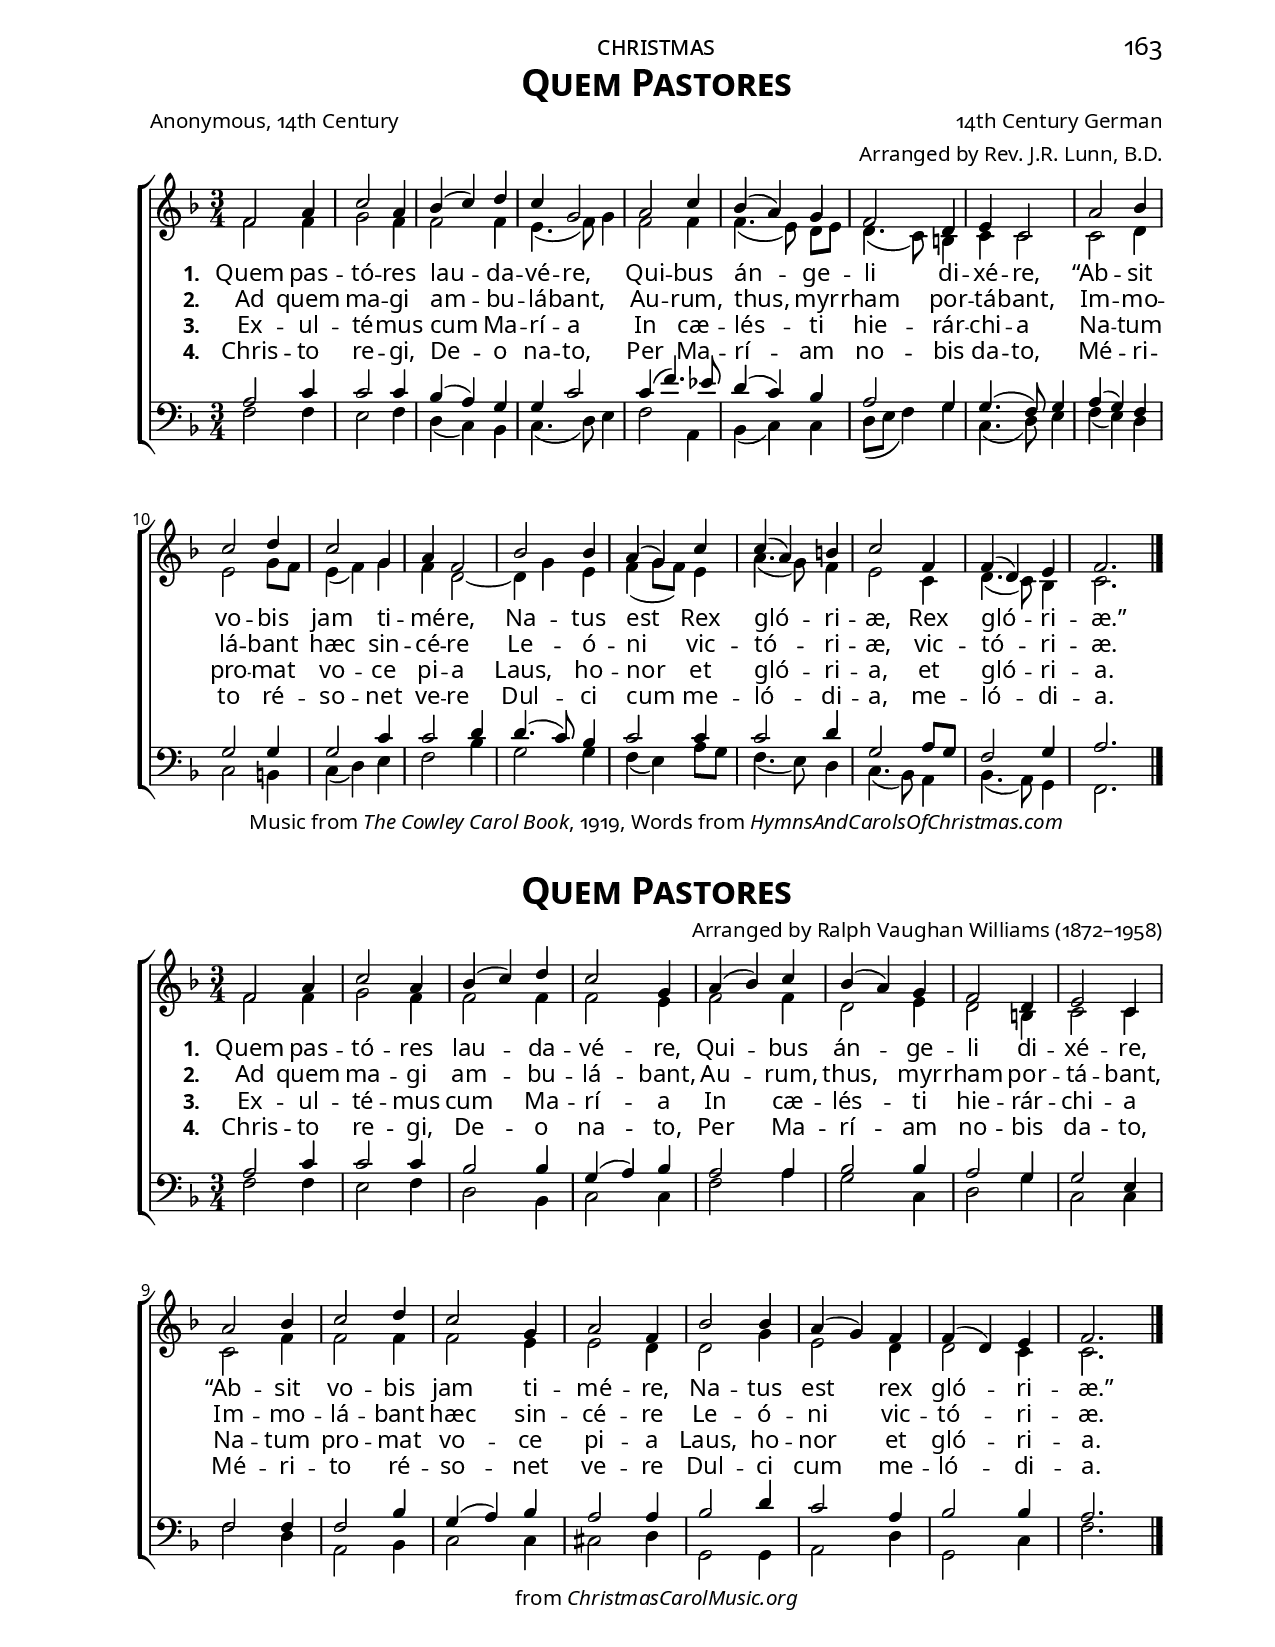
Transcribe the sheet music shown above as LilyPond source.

\version "2.14.2"
\include "util.ly"
\header {
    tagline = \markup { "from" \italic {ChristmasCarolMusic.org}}
}
\paper {
  print-all-headers = ##t
  paper-height = 11\in
  paper-width = 8.5\in
  indent = 0\in
  %system-system-spacing = #'((basic-distance . 10) (padding . 0))
  system-system-spacing =
    #'((basic-distance . 0)
       (minimum-distance . 0)
       (padding . -15)
       (stretchability . 100))
  score-markup-spacing =
    #'((basic-distance . 0)
       (minimum-distance . 0)
       (padding . 0)
       (stretchability . 0))
  ragged-last-bottom = ##f
  ragged-bottom = ##f
  two-sided = ##t
  inner-margin = 1\in
  outer-margin = 0.75\in
  top-margin = 0.26\in
  bottom-margin = 0.25\in
  first-page-number = #163
  print-first-page-number = ##t
  headerLine = \markup{\override #'(font-name . "Garamond Premier Pro") \smallCapsOldStyle"christmas"}
  oddHeaderMarkup = \markup\fill-line{
     \override #'(font-name . "Garamond Premier Pro")\abs-fontsize #12.5
     \combine 
        \fill-line{"" \on-the-fly #print-page-number-check-first
        \oldStylePageNum""
        }
        \fill-line{\headerLine}
  }
  evenHeaderMarkup = \markup {
     \override #'(font-name . "Garamond Premier Pro")\abs-fontsize #12.5
     \combine
        \on-the-fly #print-page-number-check-first
        \oldStylePageNum""
        \fill-line{\headerLine}
  }
}
#(set-global-staff-size 18) \paper{ #(define fonts (make-pango-font-tree "Garamond Premier Pro" "Garamond Premier Pro" "Garamond Premier Pro" (/ 18 20))) }
global = {
  \key f \major
  \time 3/4
  \autoBeamOff
  \override DynamicLineSpanner #'staff-padding = #0.0
  \override DynamicLineSpanner #'Y-extent = #'(-1 . 1)
}

sopMusic = \relative c' {
  f2 a4 |
  c2 a4 |
  bes( c) d |
  c g2 |
  a2 c4 |
  
  bes( a) g |
  f2 d4 |
  e4 c2 |
  a'2 bes4 |
  c2 d4 |
  
  c2 g4 |
  a4 f2 |
  bes2 bes4 |
  a( g) c |
  c( a) b |
  c2 f,4 |
  f( d) e |
  f2. \bar "|."
}
sopWords = \lyricmode {
  
}

altoMusic = \relative c' {
  f2 f4 |
  g2 f4 |
  f2 f4 |
  e4.( f8) g4 |
  f2 f4 f4.( e8) d[ e] |
  
  d4.( c8) b4 |
  c4 c2 |
  c2 d4 |
  e2 g8[ f] |
  e4( f) g |
  f4 d2~ |
  
  d4 g e |
  f( g8[ f]) e4 |
  a4.( g8) f4 |
  e2 c4 |
  d4.( c8) bes4 |
  c2. \bar "|."
}
altoWords = \lyricmode {
  \dropLyricsIX
  \set stanza = #"1. "
  Quem pas -- tó -- res lau -- da -- vé -- re,
  Qui -- bus án -- ge -- li di -- xé -- re,
  “Ab -- sit vo -- bis jam ti -- mé -- 
  re,
  Na -- \unset associatedVoice
  tus est Rex gló -- ri -- æ,
  Rex gló -- ri -- æ.”
}
altoWordsII = \lyricmode {
  \dropLyricsIX
%\markup\italic
  \set stanza = #"2. "
  Ad quem ma -- gi am -- bu -- lá -- bant,
  Au -- rum, thus, myr -- rham por -- tá -- bant,
  Im -- mo -- lá -- bant hæc sin -- cé -- 
  re
  Le -- \unset associatedVoice
  ó -- ni vic -- tó -- ri -- æ,
  vic -- tó -- ri -- æ.
}
altoWordsIII = \lyricmode {
  \dropLyricsIX
  \set stanza = #"3. "
  Ex -- ul -- té -- mus cum Ma -- rí -- a
  In cæ -- lés -- ti hie -- rár -- chi -- a
  Na -- tum pro -- mat vo -- ce pi -- 
  a
  Laus, \unset associatedVoice
  ho -- nor et gló -- ri -- a,
  et gló -- ri -- a.
}
altoWordsIV = \lyricmode {
  \dropLyricsIX
  \set stanza = #"4. "
  Chris -- to re -- gi, De -- o na -- to,
  Per Ma -- rí -- am no -- bis da -- to,
  Mé -- ri -- to ré -- so -- net ve -- 
  re
  Dul -- \unset associatedVoice
  ci cum me -- ló -- di -- a,
  me -- ló -- di -- a.
}
altoWordsV = \lyricmode {
  \set stanza = #"5. "
  \set ignoreMelismata = ##t
}
altoWordsVI = \lyricmode {
  \set stanza = #"6. "
  \set ignoreMelismata = ##t
}
tenorMusic = \relative c' {
  a2 c4 |
  c2 c4 |
  bes( a) g |
  g c2 |
  c4( f4.) ees8 |
  d4( c) bes |
  
  a2 g4 |
  g4.( f8) g4 |
  a( g) f |
  g2 g4 |
  g2 c4 |
  c2 d4 |
  
  d4.( c8) bes4 |
  c2 c4 |
  c2 d4 |
  g,2 a8[ g] |
  f2 g4 |
  a2. \bar "|."
}
tenorWords = \lyricmode {

}

bassMusic = \relative c {
  f2 f4 |
  e2 f4 |
  d( c) bes |
  c4.( d8) e4 |
  f2 a,4 |
  bes( c) c |
  
  d8([ e] f4) g |
  c,4.( d8) e4 |
  f( e) d |
  c2 b4 |
  c( d) e |
  f2 bes4 |
  
  g2 g4 |
  f( e) a8[ g] |
  f4.( e8) d4 |
  c4.( bes8) a4 |
  bes4.( a8) g4 |
  f2. \bar "|."
}
bassWords = \lyricmode {

}

pianoRH = \relative c' {
  
}
pianoLH = \relative c' {
  
}

\score {
  <<
   \new ChoirStaff <<
    \new Staff = women <<
      \new Voice = "sopranos" { \voiceOne << \global \sopMusic >> }
      \new Voice = "altos" { \voiceTwo << \global \altoMusic >> }
    >>
   \new Staff = men <<
      \clef bass
      \new Voice = "tenors" { \voiceOne << \global \tenorMusic >> }
      \new Voice = "basses" { \voiceTwo << \global \bassMusic >> }
    >>
    \new Lyrics \with { alignAboveContext = #"women" \override VerticalAxisGroup #'nonstaff-relatedstaff-spacing = #'((basic-distance . 1))} \lyricsto "sopranos" \sopWords
    \new Lyrics = "altosVI"  \with { alignBelowContext = #"women" } \lyricsto "sopranos" \altoWordsVI
    \new Lyrics = "altosV"  \with { alignBelowContext = #"women" } \lyricsto "sopranos" \altoWordsV
    \new Lyrics = "altosIV"  \with { alignBelowContext = #"women" } \lyricsto "sopranos" \altoWordsIV
    \new Lyrics = "altosIII"  \with { alignBelowContext = #"women" } \lyricsto "sopranos" \altoWordsIII
    \new Lyrics = "altosII"  \with { alignBelowContext = #"women" } \lyricsto "sopranos" \altoWordsII
    \new Lyrics = "altos"  \with { alignBelowContext = #"women" \override VerticalAxisGroup #'nonstaff-relatedstaff-spacing = #'((padding . -0.5))} \lyricsto "sopranos" \altoWords
    \new Lyrics \with { alignAboveContext = #"men" \override VerticalAxisGroup #'nonstaff-relatedstaff-spacing = #'((basic-distance . 1)) } \lyricsto "tenors" \tenorWords
    \new Lyrics \with { alignBelowContext = #"men" \override VerticalAxisGroup #'nonstaff-relatedstaff-spacing = #'((basic-distance . 1)) } \lyricsto "basses" \bassWords
  >>
%    \new PianoStaff << \new Staff { \new Voice { \pianoRH } } \new Staff { \clef "bass" \pianoLH } >>
  >>
  \layout {
  \context {
    \Lyrics
    \override LyricText #'font-size = #1.3
  }
    \context {
      \Score
      \override SpacingSpanner #'base-shortest-duration = #(ly:make-moment 1 2)
      \override SpacingSpanner #'common-shortest-duration = #(ly:make-moment 1 2)
    }
    \context {
      % Remove all empty staves
      % \Staff \RemoveEmptyStaves \override VerticalAxisGroup #'remove-first = ##t
    }
    \context {
      \Lyrics
      \override LyricText #'X-offset = #center-on-word
    }
  }
  \header {
    title = \markup{\override #'(font-name . "Garamond Premier Pro Semibold"){ \abs-fontsize #18 \smallCapsOldStyle"Quem Pastores"}}
    poet = \markup\oldStyleNum"Anonymous, 14th Century"
    composer = \markup\oldStyleNum"14th Century German"
    arranger = \markup\oldStyleNum"Arranged by Rev. J.R. Lunn, B.D."
  }
}
\markup \fill-line {\center-column{
  \concat{ "Music from " \italic "The Cowley Carol Book" \oldStyleNum", 1919, Words from " \italic "HymnsAndCarolsOfChristmas.com"}}}
\markup\vspace#1



















global = {
  \key f \major
  \time 3/4
  \autoBeamOff
  \override DynamicLineSpanner #'staff-padding = #0.0
  \override DynamicLineSpanner #'Y-extent = #'(-1 . 1)
}

sopMusic = \relative c' {
  f2 a4 |
  c2 a4 |
  bes( c) d |
  c2 g4 |
  a( bes) c |
  
  bes( a) g |
  f2 d4 |
  e2 c4 |
  a'2 bes4 |
  c2 d4 |
  
  c2 g4 |
  a2 f4 |
  bes2 bes4 |
  a( g) f |
  f( d) e |
  f2. \bar "|."
}
sopWords = \lyricmode {
  
}

altoMusic = \relative c' {
  f2 f4 |
  g2 f4 |
  f2 f4 |
  f2 e4 |
  f2 f4 |
  
  d2 e4 |
  d2 b4 |
  c2 c4 |
  c2 f4 |
  f2 f4 |
  
  f2 e4 |
  e2 d4 |
  d2 g4 |
  e2 d4 |
  d2 c4 |
  c2. \bar "|."
}
altoWords = \lyricmode {
  \dropLyricsIX
  \set stanza = #"1. "
  Quem pas -- tó -- res lau -- da -- vé -- re,
  Qui -- bus án -- ge -- li di -- xé -- re,
  “Ab -- sit vo -- bis jam ti -- mé -- re,
  Na -- tus est rex gló -- ri -- æ.”
}
altoWordsII = \lyricmode {
  \dropLyricsIX
%\markup\italic
  \set stanza = #"2. "
  Ad quem ma -- gi am -- bu -- lá -- bant,
  Au -- rum, thus, myr -- rham por -- tá -- bant,
  Im -- mo -- lá -- bant hæc sin -- cé -- re
  Le -- ó -- ni vic -- tó -- ri -- æ.
}
altoWordsIII = \lyricmode {
  \dropLyricsIX
  \set stanza = #"3. "
  Ex -- ul -- té -- mus cum Ma -- rí -- a
  In cæ -- lés -- ti hie -- rár -- chi -- a
  Na -- tum pro -- mat vo -- ce pi -- a
  Laus, ho -- nor et gló -- ri -- a.
}
altoWordsIV = \lyricmode {
  \dropLyricsIX
  \set stanza = #"4. "
  Chris -- to re -- gi, De -- o na -- to,
  Per Ma -- rí -- am no -- bis da -- to,
  Mé -- ri -- to ré -- so -- net ve -- re
  Dul -- ci cum me -- ló -- di -- a.
}
altoWordsV = \lyricmode {
  \set stanza = #"5. "
  \set ignoreMelismata = ##t
}
altoWordsVI = \lyricmode {
  \set stanza = #"6. "
  \set ignoreMelismata = ##t
}
tenorMusic = \relative c' {
  a2 c4 |
  c2 c4 |
  bes2 bes4 |
  g( a) bes |
  a2 a4 |
  
  bes2 bes4 |
  a2 g4 |
  g2 e4 |
  f2 f4 |
  f2 bes4 |
  
  g( a) bes |
  a2 a4 |
  bes2 d4 |
  c2 a4 |
  bes2 bes4 |
  a2. \bar "|."
}
tenorWords = \lyricmode {

}

bassMusic = \relative c {
  f2 f4 |
  e2 f4 |
  d2 bes4 |
  c2 c4 |
  f2 a4 |
  
  g2 c,4 |
  d2 g4 |
  c,2 c4 |
  f2 d4 |
  a2 bes4 |
  
  c2 c4 |
  cis2 d4 |
  g,2 g4 |
  a2 d4 |
  g,2 c4 |
  f2. \bar "|."
}
bassWords = \lyricmode {

}

pianoRH = \relative c' {
  
}
pianoLH = \relative c' {
  
}

\score {
  <<
   \new ChoirStaff <<
    \new Staff = women <<
      \new Voice = "sopranos" { \voiceOne << \global \sopMusic >> }
      \new Voice = "altos" { \voiceTwo << \global \altoMusic >> }
    >>
    \new Lyrics \with { alignAboveContext = #"women" \override VerticalAxisGroup #'nonstaff-relatedstaff-spacing = #'((basic-distance . 1))} \lyricsto "sopranos" \sopWords
    \new Lyrics = "altosVI"  \with { alignBelowContext = #"women" } \lyricsto "altos" \altoWordsVI
    \new Lyrics = "altosV"  \with { alignBelowContext = #"women" } \lyricsto "altos" \altoWordsV
    \new Lyrics = "altosIV"  \with { alignBelowContext = #"women" } \lyricsto "altos" \altoWordsIV
    \new Lyrics = "altosIII"  \with { alignBelowContext = #"women" } \lyricsto "altos" \altoWordsIII
    \new Lyrics = "altosII"  \with { alignBelowContext = #"women" } \lyricsto "altos" \altoWordsII
    \new Lyrics = "altos"  \with { alignBelowContext = #"women" \override VerticalAxisGroup #'nonstaff-relatedstaff-spacing = #'((padding . -0.5)) } \lyricsto "altos" \altoWords
   \new Staff = men <<
      \clef bass
      \new Voice = "tenors" { \voiceOne << \global \tenorMusic >> }
      \new Voice = "basses" { \voiceTwo << \global \bassMusic >> }
    >>
    \new Lyrics \with { alignAboveContext = #"men" \override VerticalAxisGroup #'nonstaff-relatedstaff-spacing = #'((basic-distance . 1)) } \lyricsto "tenors" \tenorWords
    \new Lyrics \with { alignBelowContext = #"men" \override VerticalAxisGroup #'nonstaff-relatedstaff-spacing = #'((basic-distance . 1)) } \lyricsto "basses" \bassWords
  >>
%    \new PianoStaff << \new Staff { \new Voice { \pianoRH } } \new Staff { \clef "bass" \pianoLH } >>
  >>
  \layout {
  \context {
    \Lyrics
    \override LyricText #'font-size = #1.3
  }
    \context {
      \Score
      %\override SpacingSpanner #'base-shortest-duration = #(ly:make-moment 1 8)
      %\override SpacingSpanner #'common-shortest-duration = #(ly:make-moment 1 4)
    }
    \context {
      % Remove all empty staves
      % \Staff \RemoveEmptyStaves \override VerticalAxisGroup #'remove-first = ##t
    }
    \context {
      \Lyrics
      \override LyricText #'X-offset = #center-on-word
    }
  }
  \header {
    title = \markup{\override #'(font-name . "Garamond Premier Pro Semibold"){ \abs-fontsize #18 \smallCapsOldStyle"Quem Pastores"}}
%    poet = \markup\oldStyleNum"Anonymous, 14th Century"
%    composer = \markup\oldStyleNum"14th Century German"
    composer = \markup\oldStyleNum"Arranged by Ralph Vaughan Williams (1872–1958)"
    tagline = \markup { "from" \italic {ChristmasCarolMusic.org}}
  }
}

